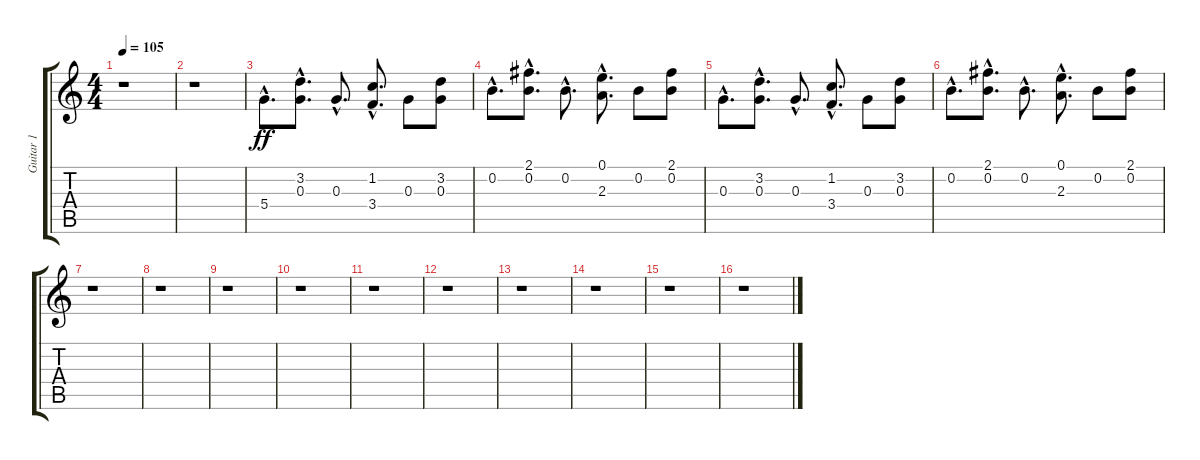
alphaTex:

\track ("Guitar 1" "Guitar 1") {instrument electricguitarclean}
\staff {score tabs}
\tuning (E4 B3 G3 D3 A2 E2) {hide}
\ts (4 4)
\tempo 105
\clef g2
\ks c
r.1{dy ff instrument electricguitarclean} |
r.1 |
5.4{hac}.8{d} (3.2{hac} 0.3{hac}).8{d} 0.3{hac}.8{d} (1.2{hac} 3.4{hac}).8{d} 0.3.8 (3.2 0.3).8 |
0.2{hac}.8{d} (2.1{hac} 0.2{hac}).8{d} 0.2{hac}.8{d} (0.1{hac} 2.3{hac}).8{d} 0.2.8 (2.1 0.2).8 |
0.3{hac}.8{d} (3.2{hac} 0.3{hac}).8{d} 0.3{hac}.8{d} (1.2{hac} 3.4{hac}).8{d} 0.3.8 (3.2 0.3).8 |
0.2{hac}.8{d} (2.1{hac} 0.2{hac}).8{d} 0.2{hac}.8{d} (0.1{hac} 2.3{hac}).8{d} 0.2.8 (2.1 0.2).8 |
r.1 |
r.1 |
r.1 |
r.1 |
r.1 |
r.1 |
r.1 |
r.1 |
r.1 |
r.1
